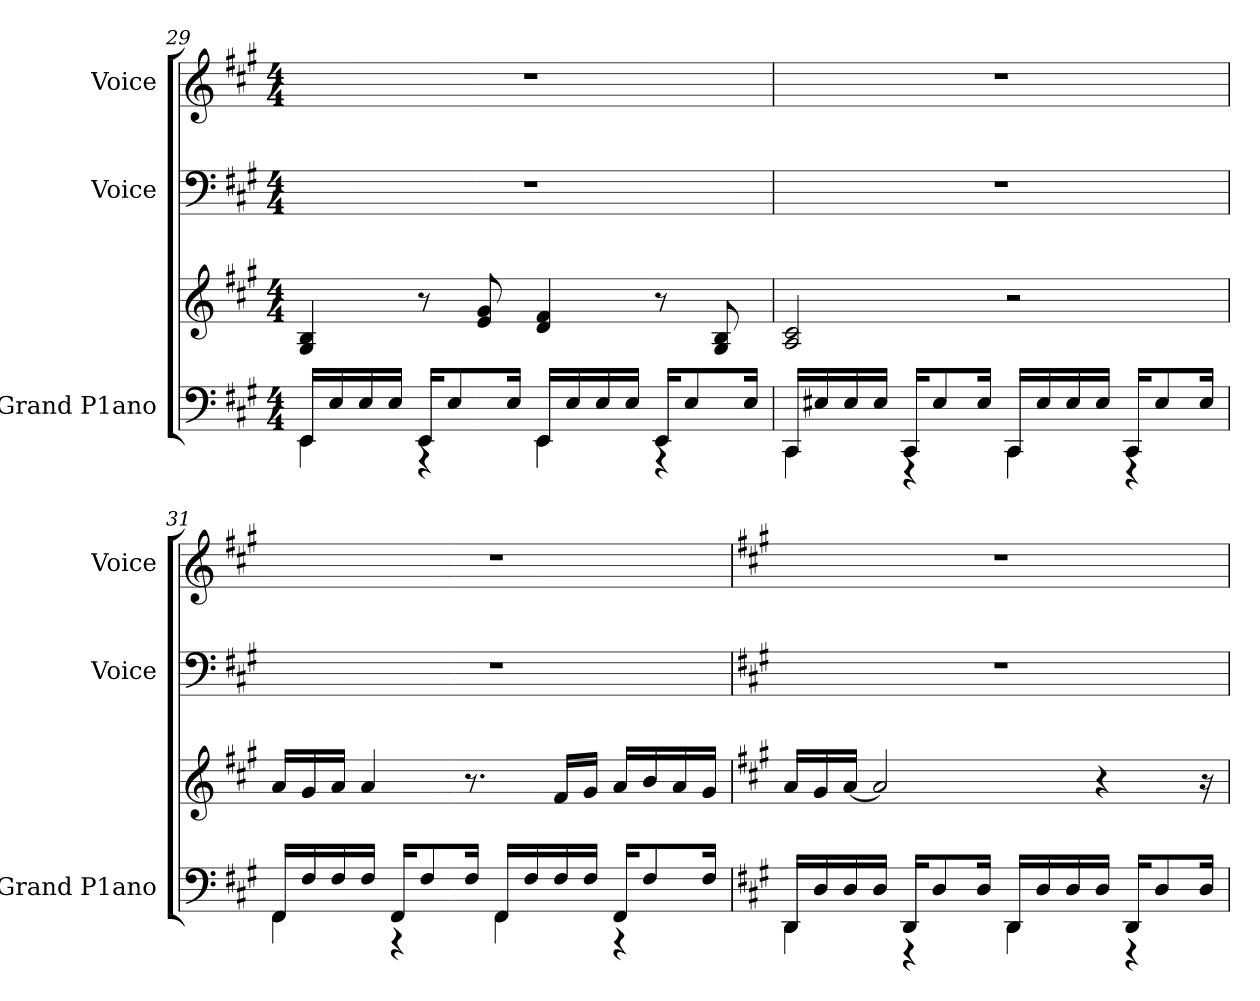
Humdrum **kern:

**kern	**kern	**kern	**kern
*part3	*part3	*part2	*part1
*staff4	*staff3	*staff2	*staff1
*I"Grand P1ano	*	*I"Voice	*I"Voice
*I'Grand P1ano	*	*I'Voice	*I'Voice
*clefF4	*clefG2	*clefF4	*clefG2
*k[f#c#g#]	*k[f#c#g#]	*k[f#c#g#]	*k[f#c#g#]
*M4/4	*M4/4	*M4/4	*M4/4
=29	=29	=29	=29
*^	*	*	*
16EE/LL	4EE\	4G#/ 4B/	1r	1r
16E/	.	.	.	.
16E/	.	.	.	.
16E/JJ	.	.	.	.
16EE/KL	4rGGG	8r	.	.
8E/	.	.	.	.
.	.	8e/ 8g#/	.	.
16E/Jk	.	.	.	.
16EE/LL	4EE\	4d/ 4f#/	.	.
16E/	.	.	.	.
16E/	.	.	.	.
16E/JJ	.	.	.	.
16EE/KL	4rGGG	8r	.	.
8E/	.	.	.	.
.	.	8G#/ 8B/	.	.
16E/Jk	.	.	.	.
!!LO:LB:g=z
=30	=30	=30	=30	=30
16CC#/LL	4CC#\	2A/ 2c#/	1r	1r
16E#X/	.	.	.	.
16E#/	.	.	.	.
16E#/JJ	.	.	.	.
16CC#/KL	4rEEE	.	.	.
8E#/	.	.	.	.
16E#/Jk	.	.	.	.
16CC#/LL	4CC#\	2rcc	.	.
16E#/	.	.	.	.
16E#/	.	.	.	.
16E#/JJ	.	.	.	.
16CC#/KL	4rEEE	.	.	.
8E#/	.	.	.	.
16E#/Jk	.	.	.	.
=31	=31	=31	=31	=31
16FF#/LL	4FF#\	16a/LL	1r	1r
16F#/	.	16g#/	.	.
16F#/	.	16a/JJ	.	.
16F#/JJ	.	4a/	.	.
16FF#/KL	4rAAA	.	.	.
8F#/	.	.	.	.
16F#/Jk	.	8.r	.	.
16FF#/LL	4FF#\	.	.	.
16F#/	.	.	.	.
16F#/	.	16f#/LL	.	.
16F#/JJ	.	16g#/JJ	.	.
16FF#/KL	4rAAA	16a/LL	.	.
8F#/	.	16b/	.	.
.	.	16a/	.	.
16F#/Jk	.	16g#/JJ	.	.
!!LO:PB:g=z
=32	=32	=32	=32	=32
*k[f#c#g#]	*	*k[f#c#g#]	*k[f#c#g#]	*k[f#c#g#]
16DD/LL	4DD\	16a/LL	1r	1r
16D/	.	16g#/	.	.
16D/	.	[<16a/JJ	.	.
16D/JJ	.	2a/]	.	.
16DD/KL	4rFFF	.	.	.
8D/	.	.	.	.
16D/Jk	.	.	.	.
16DD/LL	4DD\	.	.	.
16D/	.	.	.	.
16D/	.	.	.	.
16D/JJ	.	4r	.	.
16DD/KL	4rFFF	.	.	.
8D/	.	.	.	.
16D/Jk	.	16ra	.	.
*v	*v	*	*	*
=	=	=	=
*-	*-	*-	*-
